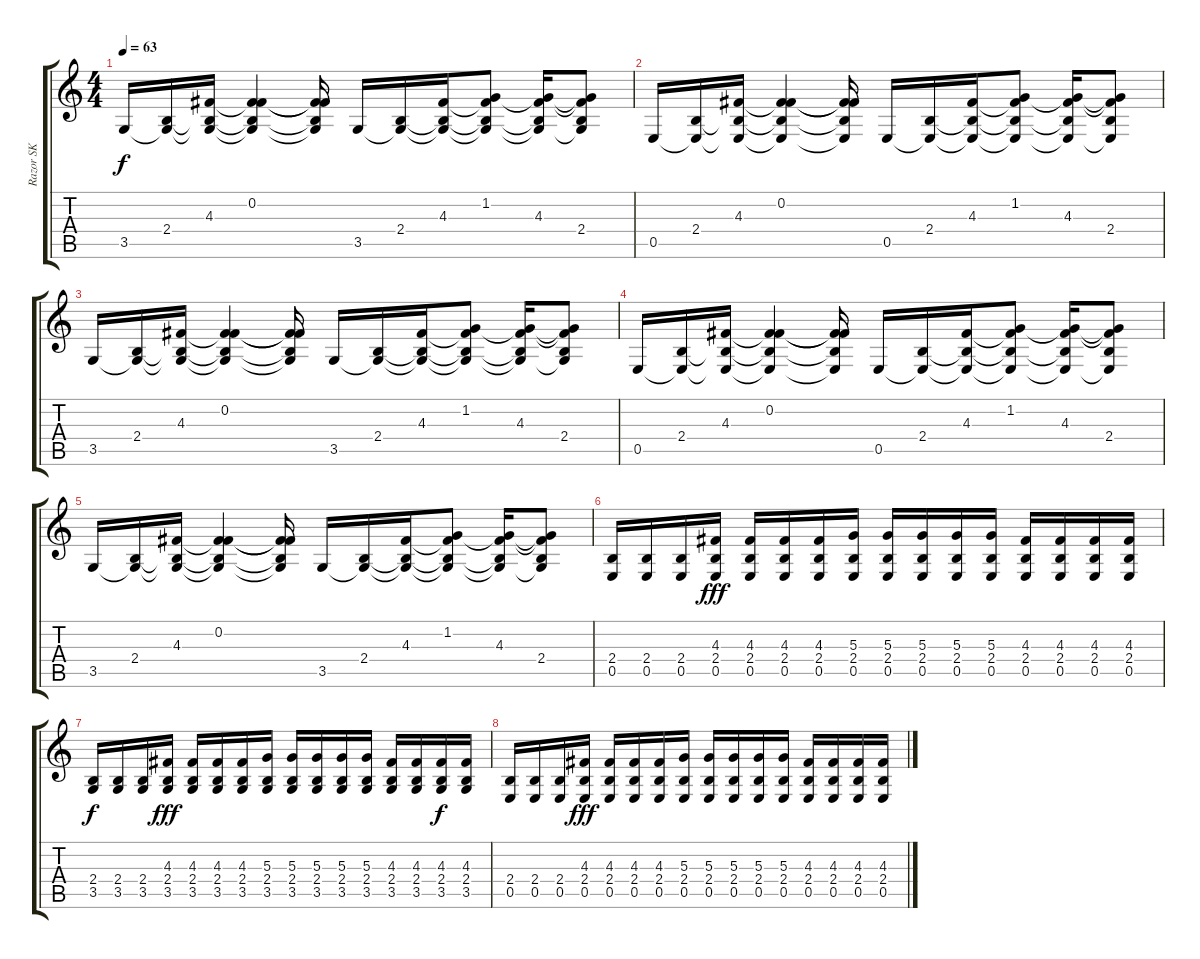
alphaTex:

\track ("Razor SK" "Razor SK") {instrument distortionguitar}
\staff {score tabs}
\tuning (B3 Gb3 D3 A2 E2 B1) {hide}
\ts (4 4)
\tempo 63
\clef g2
\ks c
3.5.16{dy f} (2.4 3.5{t}).16 (4.3 2.4{t} 3.5{t}).16 (0.2 4.3{t} 2.4{t} 3.5{t}).4 (0.2{t} 4.3{t} 2.4{t} 3.5{t}).16 3.5.16 (2.4 3.5{t}).16 (4.3 2.4{t} 3.5{t}).16 (1.2 4.3{t} 2.4{t} 3.5{t}).8 (1.2{t} 4.3 2.4{t} 3.5{t}).16 (1.2{t} 4.3{t} 2.4 3.5{t}).8 |
0.5.16 (2.4 0.5{t}).16 (4.3 2.4{t} 0.5{t}).16 (0.2 4.3{t} 2.4{t} 0.5{t}).4 (0.2{t} 4.3{t} 2.4{t} 0.5{t}).16 0.5.16 (2.4 0.5{t}).16 (4.3 2.4{t} 0.5{t}).16 (1.2 4.3{t} 2.4{t} 0.5{t}).8 (1.2{t} 4.3 2.4{t} 0.5{t}).16 (1.2{t} 4.3{t} 2.4 0.5{t}).8 |
3.5.16 (2.4 3.5{t}).16 (4.3 2.4{t} 3.5{t}).16 (0.2 4.3{t} 2.4{t} 3.5{t}).4 (0.2{t} 4.3{t} 2.4{t} 3.5{t}).16 3.5.16 (2.4 3.5{t}).16 (4.3 2.4{t} 3.5{t}).16 (1.2 4.3{t} 2.4{t} 3.5{t}).8 (1.2{t} 4.3 2.4{t} 3.5{t}).16 (1.2{t} 4.3{t} 2.4 3.5{t}).8 |
0.5.16 (2.4 0.5{t}).16 (4.3 2.4{t} 0.5{t}).16 (0.2 4.3{t} 2.4{t} 0.5{t}).4 (0.2{t} 4.3{t} 2.4{t} 0.5{t}).16 0.5.16 (2.4 0.5{t}).16 (4.3 2.4{t} 0.5{t}).16 (1.2 4.3{t} 2.4{t} 0.5{t}).8 (1.2{t} 4.3 2.4{t} 0.5{t}).16 (1.2{t} 4.3{t} 2.4 0.5{t}).8 |
3.5.16 (2.4 3.5{t}).16 (4.3 2.4{t} 3.5{t}).16 (0.2 4.3{t} 2.4{t} 3.5{t}).4 (0.2{t} 4.3{t} 2.4{t} 3.5{t}).16 3.5.16 (2.4 3.5{t}).16 (4.3 2.4{t} 3.5{t}).16 (1.2 4.3{t} 2.4{t} 3.5{t}).8 (1.2{t} 4.3 2.4{t} 3.5{t}).16 (1.2{t} 4.3{t} 2.4 3.5{t}).8 |
(2.4 0.5).16 (2.4 0.5).16 (2.4 0.5).16 (4.3 2.4 0.5).16{dy fff} (4.3 2.4 0.5).16 (4.3 2.4 0.5).16 (4.3 2.4 0.5).16 (5.3 2.4 0.5).16 (5.3 2.4 0.5).16 (5.3 2.4 0.5).16 (5.3 2.4 0.5).16 (5.3 2.4 0.5).16 (4.3 2.4 0.5).16 (4.3 2.4 0.5).16 (4.3 2.4 0.5).16 (4.3 2.4 0.5).16 |
(2.4 3.5).16{dy f} (2.4 3.5).16 (2.4 3.5).16 (4.3 2.4 3.5).16{dy fff} (4.3 2.4 3.5).16 (4.3 2.4 3.5).16 (4.3 2.4 3.5).16 (5.3 2.4 3.5).16 (5.3 2.4 3.5).16 (5.3 2.4 3.5).16 (5.3 2.4 3.5).16 (5.3 2.4 3.5).16 (4.3 2.4 3.5).16 (4.3 2.4 3.5).16 (4.3 2.4 3.5).16{dy f} (4.3 2.4 3.5).16 |
(2.4 0.5).16 (2.4 0.5).16 (2.4 0.5).16 (4.3 2.4 0.5).16{dy fff} (4.3 2.4 0.5).16 (4.3 2.4 0.5).16 (4.3 2.4 0.5).16 (5.3 2.4 0.5).16 (5.3 2.4 0.5).16 (5.3 2.4 0.5).16 (5.3 2.4 0.5).16 (5.3 2.4 0.5).16 (4.3 2.4 0.5).16 (4.3 2.4 0.5).16 (4.3 2.4 0.5).16 (4.3 2.4 0.5).16
